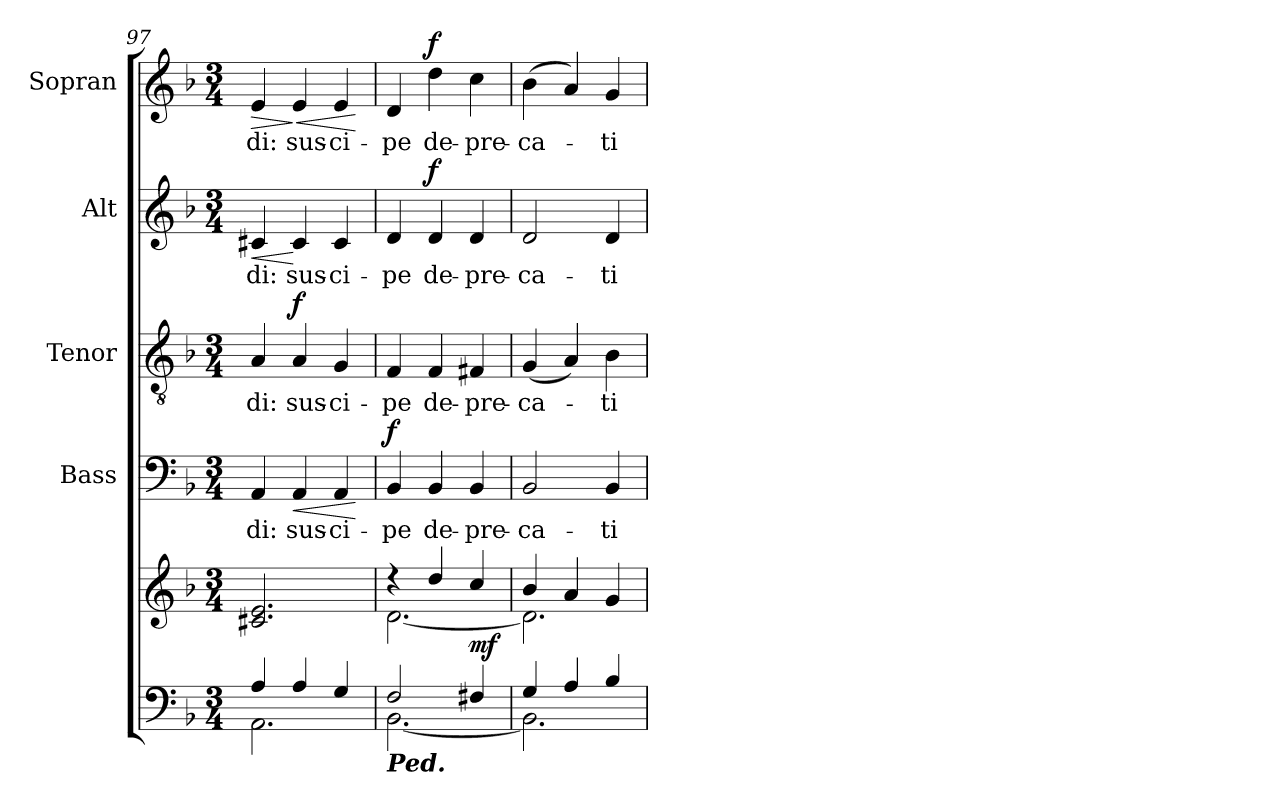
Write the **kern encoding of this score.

**kern	**kern	**dynam	**kern	**text	**dynam	**kern	**text	**dynam	**kern	**text	**dynam	**kern	**text	**dynam
*part5	*part5	*part5	*part4	*part4	*part4	*part3	*part3	*part3	*part2	*part2	*part2	*part1	*part1	*part1
*staff6	*staff5	*staff5/6	*staff4	*staff4	*staff4	*staff3	*staff3	*staff3	*staff2	*staff2	*staff2	*staff1	*staff1	*staff1
*	*	*	*I"Bass	*	*	*I"Tenor	*	*	*I"Alt	*	*	*I"Sopran	*	*
*	*	*	*I'B.	*	*	*I'T.	*	*	*I'A.	*	*	*I'S.	*	*
*clefF4	*clefG2	*	*clefF4	*	*	*clefGv2	*	*	*clefG2	*	*	*clefG2	*	*
*k[b-]	*k[b-]	*	*k[b-]	*	*	*k[b-]	*	*	*k[b-]	*	*	*k[b-]	*	*
*F:	*F:	*	*F:	*	*	*F:	*	*	*F:	*	*	*F:	*	*
*M3/4	*M3/4	*	*M3/4	*	*	*M3/4	*	*	*M3/4	*	*	*M3/4	*	*
=97	=97	=97	=97	=97	=97	=97	=97	=97	=97	=97	=97	=97	=97	=97
*^	*	*	*	*	*	*	*	*	*	*	*	*	*	*
!	!	!	!	!	!LO:LY:b	!	!	!LO:LY:b	!	!	!LO:LY:b	!LO:HP:b	!	!LO:LY:b	!LO:HP:b
4A/	2.AA\	2.c#X/ 2.e/	.	4AA/	-di:	.	4A/	-di:	.	4c#X/	-di:	<	4e/	-di:	>
!	!	!	!	!	!LO:LY:b	!LO:HP:b	!	!LO:LY:b	!LO:DY:a	!	!LO:LY:b	!	!	!LO:LY:b	!LO:HP:n=1:b
4A/	.	.	.	4AA/	sus-	<	4A/	sus-	f	4c#/	sus-	[	4e/	sus-	] <
!	!	!	!	!	!LO:LY:b	!	!	!LO:LY:b	!	!	!LO:LY:b	!	!	!LO:LY:b	!
4G/	.	.	.	4AA/	-ci-	.	4G/	-ci-	.	4c#/	-ci-	.	4e/	-ci-	.
*v	*v	*	*	*	*	*	*	*	*	*	*	*	*	*	*
.	.	.	.	.	[	.	.	.	.	.	.	.	.	[
=98	=98	=98	=98	=98	=98	=98	=98	=98	=98	=98	=98	=98	=98	=98
*^	*^	*	*	*	*	*	*	*	*	*	*	*	*	*
!LO:TX:b:Bi:t=Ped.	!	!	!	!	!	!	!	!	!	!	!	!	!	!	!	!
!	!	!	!	!	!	!LO:LY:b	!LO:DY:a	!	!LO:LY:b	!	!	!LO:LY:b	!	!	!LO:LY:b	!
2F/	[<2.BB-\	4rdd	[<2.d\	.	4BB-/	-pe	f	4F/	-pe	.	4d/	-pe	.	4d/	-pe	.
!	!	!	!	!	!	!LO:LY:b	!	!	!LO:LY:b	!	!	!LO:LY:b	!LO:DY:a	!	!LO:LY:b	!LO:DY:a
.	.	4dd/	.	.	4BB-/	de-	.	4F/	de-	.	4d/	de-	f	4dd\	de-	f
!	!	!	!	!LO:DY:b	!	!LO:LY:b	!	!	!LO:LY:b	!	!	!LO:LY:b	!	!	!LO:LY:b	!
4F#X/	.	4cc/	.	mf	4BB-/	-pre-	.	4F#X/	-pre-	.	4d/	-pre-	.	4cc\	-pre-	.
=99	=99	=99	=99	=99	=99	=99	=99	=99	=99	=99	=99	=99	=99	=99	=99	=99
!	!	!	!	!	!	!LO:LY:b	!	!	!LO:LY:b	!	!	!LO:LY:b	!	!	!LO:LY:b	!
4G/	2.BB-\]	4b-/	2.d\]	.	2BB-/	-ca-	.	(<4G/	-ca-	.	2d/	-ca-	.	(>4b-\	-ca-	.
4A/	.	4a/	.	.	.	.	.	4A/)	.	.	.	.	.	4a/)	.	.
!	!	!	!	!	!	!LO:LY:b	!	!	!LO:LY:b	!	!	!LO:LY:b	!	!	!LO:LY:b	!
4B-/	.	4g/	.	.	4BB-/	-ti-	.	4B-\	-ti-	.	4d/	-ti-	.	4g/	-ti-	.
*v	*v	*	*	*	*	*	*	*	*	*	*	*	*	*	*	*
*	*v	*v	*	*	*	*	*	*	*	*	*	*	*	*	*
=	=	=	=	=	=	=	=	=	=	=	=	=	=	=
*-	*-	*-	*-	*-	*-	*-	*-	*-	*-	*-	*-	*-	*-	*-
